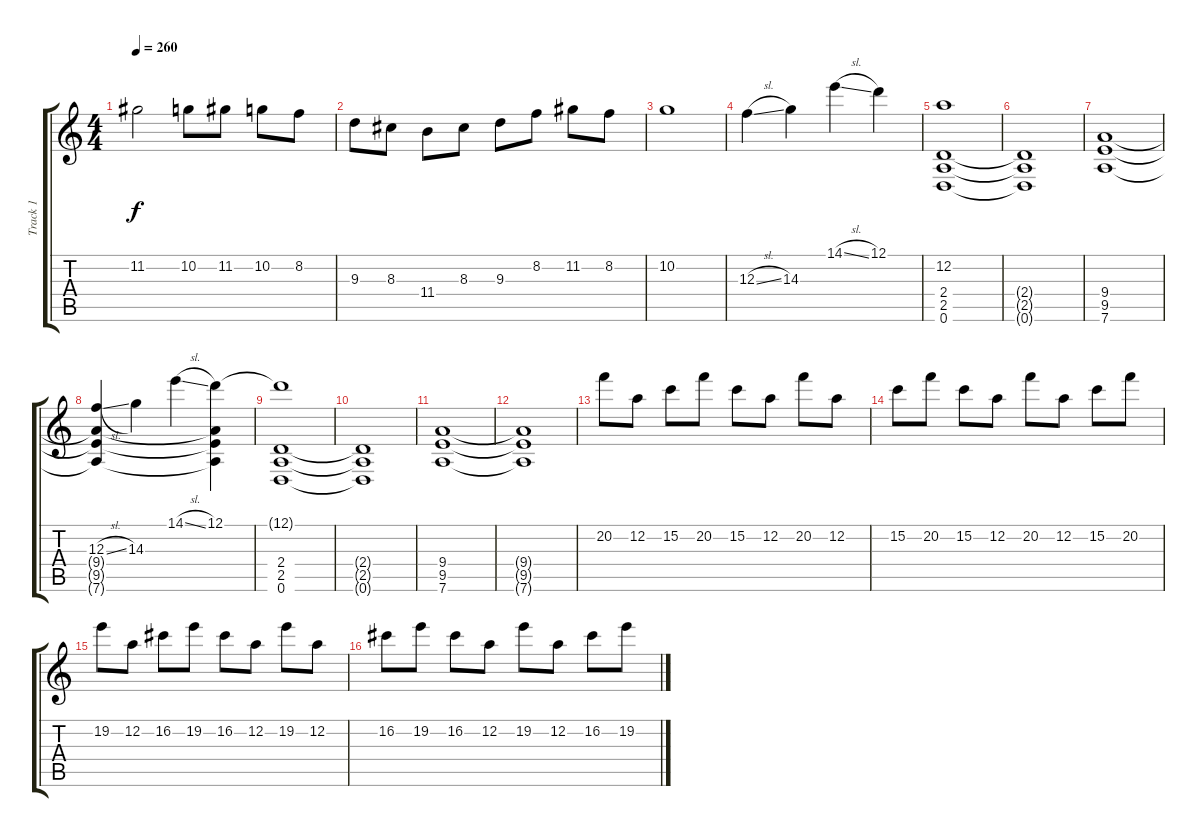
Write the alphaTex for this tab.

\track ("Track 1" "Track 1") {instrument distortionguitar}
\staff {score tabs}
\tuning (D4 A3 F3 C3 G2 D2) {hide}
\ts (4 4)
\tempo 260
\clef g2
\ks c
11.2.2{dy f} 10.2.8 11.2.8 10.2.8 8.2.8 |
9.3.8 8.3.8 11.4.8 8.3.8 9.3.8 8.2.8 11.2.8 8.2.8 |
10.2.1 |
12.3{sl}.4 14.3.4 14.1{sl}.4 12.1.4 |
(12.2 2.4 2.5 0.6).1 |
(2.4{t} 2.5{t} 0.6{t}).1 |
(9.4 9.5 7.6).1 |
(12.3{sl} 9.4{t} 9.5{t} 7.6{t}).4 14.3.4 14.1{sl}.4 (12.1 9.4{t} 9.5{t} 7.6{t}).4 |
(12.1{t} 2.4 2.5 0.6).1 |
(2.4{t} 2.5{t} 0.6{t}).1 |
(9.4 9.5 7.6).1 |
(9.4{t} 9.5{t} 7.6{t}).1 |
20.2.8 12.2.8 15.2.8 20.2.8 15.2.8 12.2.8 20.2.8 12.2.8 |
15.2.8 20.2.8 15.2.8 12.2.8 20.2.8 12.2.8 15.2.8 20.2.8 |
19.2.8 12.2.8 16.2.8 19.2.8 16.2.8 12.2.8 19.2.8 12.2.8 |
16.2.8 19.2.8 16.2.8 12.2.8 19.2.8 12.2.8 16.2.8 19.2.8
